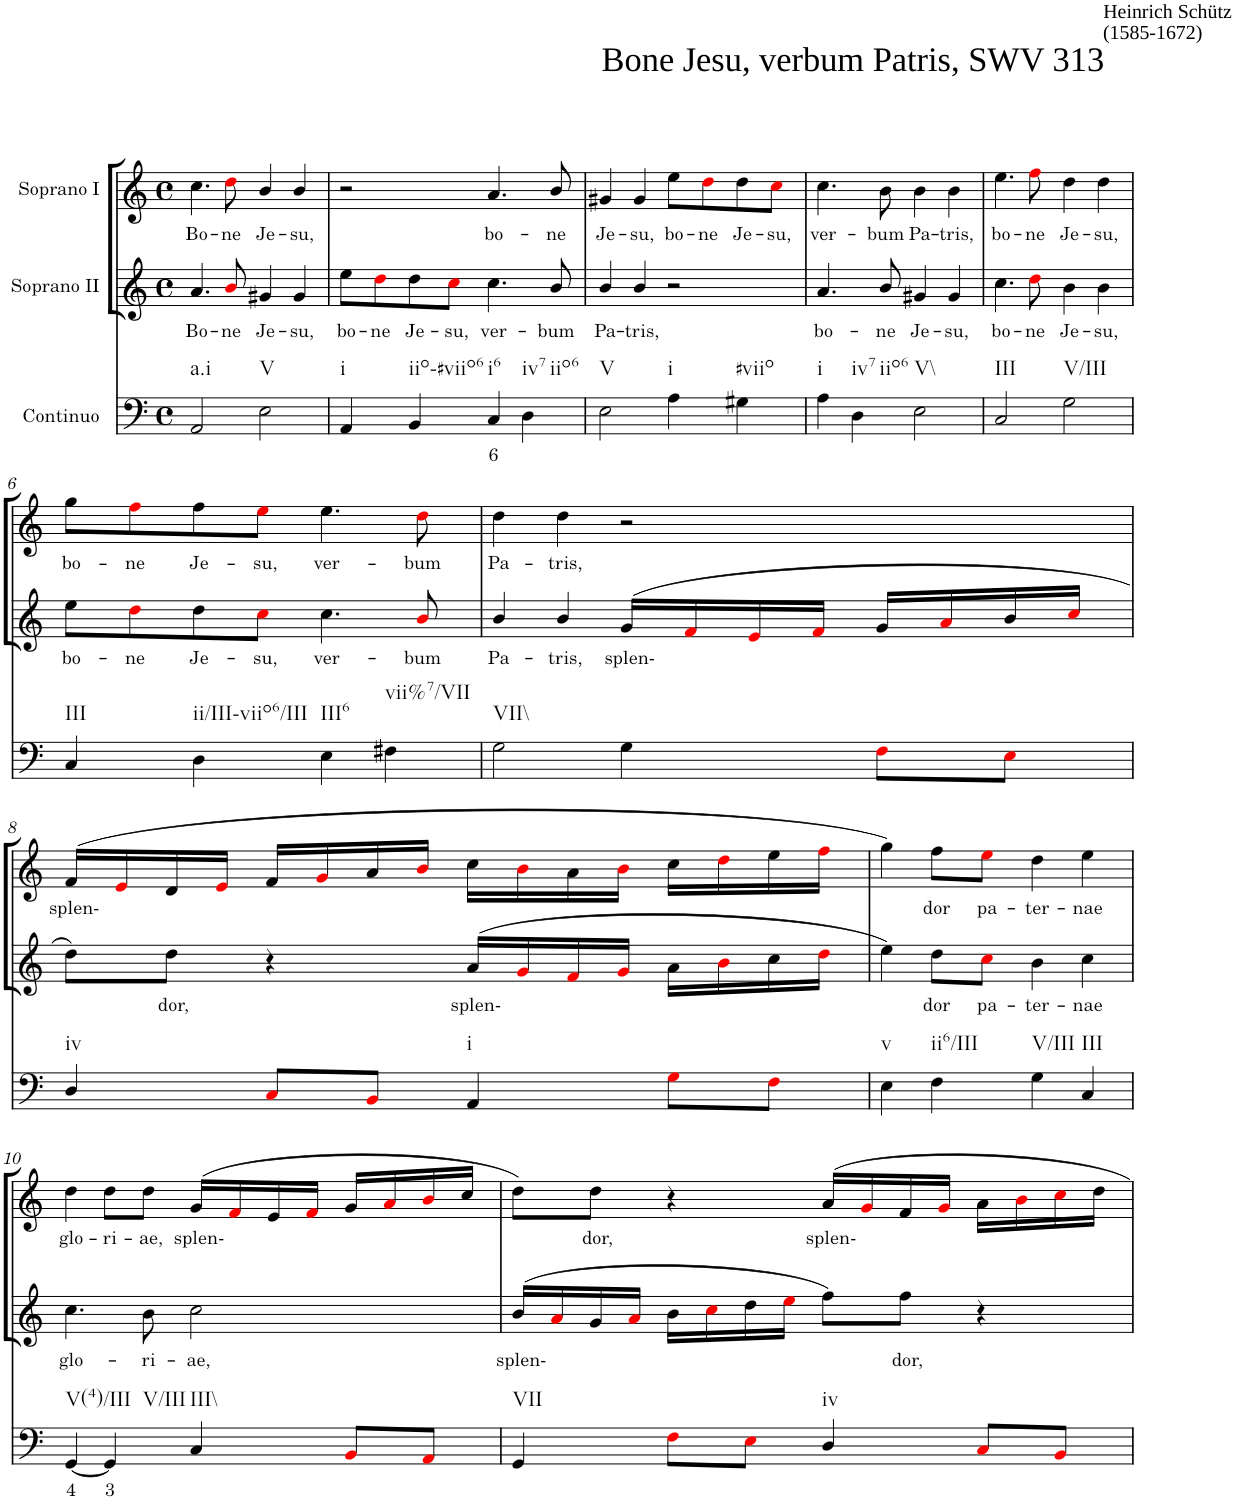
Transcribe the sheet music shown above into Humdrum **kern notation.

**kern	**text	**kern	**text	**kern	**text
*part3	*part3	*part2	*part2	*part1	*part1
*staff3	*staff3	*staff2	*staff2	*staff1	*staff1
*I"Continuo	*	*I"Soprano II	*	*I"Soprano I	*
*clefF4	*	*clefG2	*	*clefG2	*
*k[]	*	*k[]	*	*k[]	*
*M4/4	*	*M4/4	*	*M4/4	*
*met(c)	*	*met(c)	*	*met(c)	*
=1	=1	=1	=1	=1	=1
!	!	!	!	!LO:TX:a:t=Bone Jesu, verbum Patris, SWV 313	!
!	!	!	!	!LO:TX:a:t=Heinrich Schütz	!
!	!	!	!	!LO:TX:a:t=(1585-1672)	!
!LO:TX:b:t=a.i	!	!	!	!	!
!	!	!	!LO:LY:b	!	!LO:LY:b
2AA/	.	4.a/	Bo-	4.cc\	Bo-
!	!	!	!LO:LY:b	!	!LO:LY:b
.	.	8bi/	ne	8ddi\	ne
!LO:TX:b:t=V	!	!	!	!	!
!	!	!	!LO:LY:b	!	!LO:LY:b
2E\	.	4g#X/	Je-	4b/	Je-
!	!	!	!LO:LY:b	!	!LO:LY:b
.	.	4g#/	su,	4b/	su,
=2	=2	=2	=2	=2	=2
!LO:TX:b:t=i	!	!	!	!	!
!	!	!	!LO:LY:b	!	!
4AA/	.	8ee\L	bo-	2r	.
!	!	!	!LO:LY:b	!	!
.	.	8ddi\	ne	.	.
!LO:TX:b:t=iio-#viio6	!	!	!	!	!
!	!	!	!LO:LY:b	!	!
4BB/	.	8dd\	Je-	.	.
!	!	!	!LO:LY:b	!	!
.	.	8cci\J	su,	.	.
!LO:TX:b:t=i6	!	!	!	!	!
!	!LO:LY:b	!	!LO:LY:b	!	!LO:LY:b
4C/	6	4.cc\	ver-	4.a/	bo-
!LO:TX:b:t=iv7	!	!	!	!	!
!LO:TX:b:t=iio6	!	!	!	!	!
4D\	.	.	.	.	.
!	!	!	!LO:LY:b	!	!LO:LY:b
.	.	8b/	bum	8b/	ne
=3	=3	=3	=3	=3	=3
!LO:TX:b:t=V	!	!	!	!	!
!	!	!	!LO:LY:b	!	!LO:LY:b
2E\	.	4b/	Pa-	4g#X/	Je-
!	!	!	!LO:LY:b	!	!LO:LY:b
.	.	4b/	tris,	4g#/	su,
!LO:TX:b:t=i	!	!	!	!	!
!	!	!	!	!	!LO:LY:b
4A\	.	2r	.	8ee\L	bo-
!	!	!	!	!	!LO:LY:b
.	.	.	.	8ddi\	ne
!LO:TX:b:t=#viio	!	!	!	!	!
!	!	!	!	!	!LO:LY:b
4G#X\	.	.	.	8dd\	Je-
!	!	!	!	!	!LO:LY:b
.	.	.	.	8cci\J	su,
=4	=4	=4	=4	=4	=4
!LO:TX:b:t=i	!	!	!	!	!
!	!	!	!LO:LY:b	!	!LO:LY:b
4A\	.	4.a/	bo-	4.cc\	ver-
!LO:TX:b:t=iv7	!	!	!	!	!
!LO:TX:b:t=iio6	!	!	!	!	!
4D\	.	.	.	.	.
!	!	!	!LO:LY:b	!	!LO:LY:b
.	.	8b/	ne	8b\	bum
!LO:TX:b:t=V\\	!	!	!	!	!
!	!	!	!LO:LY:b	!	!LO:LY:b
2E\	.	4g#X/	Je-	4b\	Pa-
!	!	!	!LO:LY:b	!	!LO:LY:b
.	.	4g#/	su,	4b\	tris,
=5	=5	=5	=5	=5	=5
!LO:TX:b:t=III	!	!	!	!	!
!	!	!	!LO:LY:b	!	!LO:LY:b
2C/	.	4.cc\	bo-	4.ee\	bo-
!	!	!	!LO:LY:b	!	!LO:LY:b
.	.	8ddi\	ne	8ffi\	ne
!LO:TX:b:t=V/III	!	!	!	!	!
!	!	!	!LO:LY:b	!	!LO:LY:b
2G\	.	4b\	Je-	4dd\	Je-
!	!	!	!LO:LY:b	!	!LO:LY:b
.	.	4b\	su,	4dd\	su,
!!LO:LB:g=z
=6	=6	=6	=6	=6	=6
!LO:TX:b:t=III	!	!	!	!	!
!	!	!	!LO:LY:b	!	!LO:LY:b
4C/	.	8ee\L	bo-	8gg\L	bo-
!	!	!	!LO:LY:b	!	!LO:LY:b
.	.	8ddi\	ne	8ffi\	ne
!LO:TX:b:t=ii/III-viio6/III	!	!	!	!	!
!	!	!	!LO:LY:b	!	!LO:LY:b
4D\	.	8dd\	Je-	8ff\	Je-
!	!	!	!LO:LY:b	!	!LO:LY:b
.	.	8cci\J	su,	8eei\J	su,
!LO:TX:b:t=III6	!	!	!	!	!
!	!	!	!LO:LY:b	!	!LO:LY:b
4E\	.	4.cc\	ver-	4.ee\	ver-
!LO:TX:b:t=vii%7/VII	!	!	!	!	!
4F#X\	.	.	.	.	.
!	!	!	!LO:LY:b	!	!LO:LY:b
.	.	8bi/	bum	8ddi\	bum
=7	=7	=7	=7	=7	=7
!LO:TX:b:t=VII\\	!	!	!	!	!
!	!	!	!LO:LY:b	!	!LO:LY:b
2G\	.	4b/	Pa-	4dd\	Pa-
!	!	!	!LO:LY:b	!	!LO:LY:b
.	.	4b/	tris,	4dd\	tris,
!	!	!	!LO:LY:b	!	!
4G\	.	(16g/LL	splen-	2r	.
.	.	16fi/	.	.	.
.	.	16ei/	.	.	.
.	.	16fi/JJ	.	.	.
8Fi\L	.	16g/LL	.	.	.
.	.	16ai/	.	.	.
8Ei\J	.	16b/	.	.	.
.	.	16cci/JJ	.	.	.
!!LO:LB:g=z
=8	=8	=8	=8	=8	=8
!LO:TX:b:t=iv	!	!	!	!	!
!	!	!	!	!	!LO:LY:b
4D/	.	8dd\L)	.	(16f/LL	splen-
.	.	.	.	16ei/	.
!	!	!	!LO:LY:b	!	!
.	.	8dd\J	dor,	16d/	.
.	.	.	.	16ei/JJ	.
8Ci/L	.	4r	.	16f/LL	.
.	.	.	.	16gi/	.
8BBi/J	.	.	.	16a/	.
.	.	.	.	16bi/JJ	.
!LO:TX:b:t=i	!	!	!	!	!
!	!	!	!LO:LY:b	!	!
4AA/	.	(16a/LL	splen-	16cc\LL	.
.	.	16gi/	.	16bi\	.
.	.	16fi/	.	16a\	.
.	.	16gi/JJ	.	16bi\JJ	.
8Gi\L	.	16a\LL	.	16cc\LL	.
.	.	16bi\	.	16ddi\	.
8Fi\J	.	16cc\	.	16ee\	.
.	.	16ddi\JJ	.	16ffi\JJ	.
=9	=9	=9	=9	=9	=9
!LO:TX:b:t=v	!	!	!	!	!
4E\	.	4ee\)	.	4gg\)	.
!LO:TX:b:t=ii6/III	!	!	!	!	!
!	!	!	!LO:LY:b	!	!LO:LY:b
4F\	.	8dd\L	dor	8ff\L	dor
!	!	!	!LO:LY:b	!	!LO:LY:b
.	.	8cci\J	pa-	8eei\J	pa-
!LO:TX:b:t=V/III	!	!	!	!	!
!	!	!	!LO:LY:b	!	!LO:LY:b
4G\	.	4b\	ter-	4dd\	ter-
!LO:TX:b:t=III	!	!	!	!	!
!	!	!	!LO:LY:b	!	!LO:LY:b
4C/	.	4cc\	nae	4ee\	nae
!!LO:LB:g=z
=10	=10	=10	=10	=10	=10
!LO:TX:b:t=V(4)/III	!	!	!	!	!
!	!LO:LY:b	!	!LO:LY:b	!	!LO:LY:b
[4GG/	4	4.cc\	glo-	4dd\	glo-
!LO:TX:b:t=V/III	!	!	!	!	!
!	!LO:LY:b	!	!	!	!LO:LY:b
4GG/]	3	.	.	8dd\L	ri-
!	!	!	!LO:LY:b	!	!LO:LY:b
.	.	8b\	ri-	8dd\J	ae,
!LO:TX:b:t=III\\	!	!	!	!	!
!	!	!	!LO:LY:b	!	!LO:LY:b
4C/	.	2cc\	ae,	(16g/LL	splen-
.	.	.	.	16fi/	.
.	.	.	.	16e/	.
.	.	.	.	16fi/JJ	.
8BBi/L	.	.	.	16g/LL	.
.	.	.	.	16ai/	.
8AAi/J	.	.	.	16bi/	.
.	.	.	.	16cc/JJ	.
=11	=11	=11	=11	=11	=11
!LO:TX:b:t=VII	!	!	!	!	!
!	!	!	!LO:LY:b	!	!
4GG/	.	(16b/LL	splen-	8dd\L)	.
.	.	16ai/	.	.	.
!	!	!	!	!	!LO:LY:b
.	.	16g/	.	8dd\J	dor,
.	.	16ai/JJ	.	.	.
8Fi\L	.	16b\LL	.	4r	.
.	.	16cci\	.	.	.
8Ei\J	.	16dd\	.	.	.
.	.	16eei\JJ	.	.	.
!LO:TX:b:t=iv	!	!	!	!	!
!	!	!	!	!	!LO:LY:b
4D/	.	8ff\L)	.	16a/LL	splen-
.	.	.	.	16gi/	.
!	!	!	!LO:LY:b	!	!
.	.	8ff\J	dor,	16f/	.
.	.	.	.	16gi/JJ	.
8Ci/L	.	4r	.	16a\LL	.
.	.	.	.	16bi\	.
8BBi/J	.	.	.	16cci\	.
.	.	.	.	16dd\JJ	.
=	=	=	=	=	=
*-	*-	*-	*-	*-	*-
